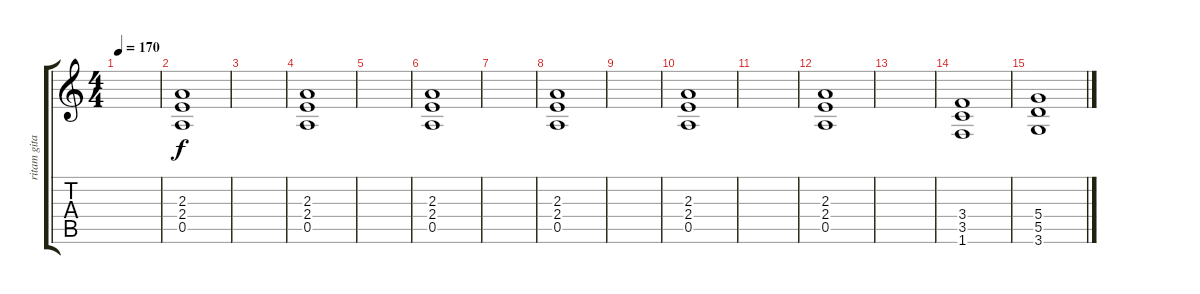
\track ("ritam gitara" "ritam gita") {instrument overdrivenguitar}
\staff {score tabs}
\tuning (E4 B3 G3 D3 A2 E2) {hide}
\ts (4 4)
\tempo 170
\clef g2
\ks c
|
(2.3 2.4 0.5).1 |
|
(2.3 2.4 0.5).1 |
|
(2.3 2.4 0.5).1 |
|
(2.3 2.4 0.5).1 |
|
(2.3 2.4 0.5).1 |
|
(2.3 2.4 0.5).1 |
|
(3.4 3.5 1.6).1 |
(5.4 5.5 3.6).1
